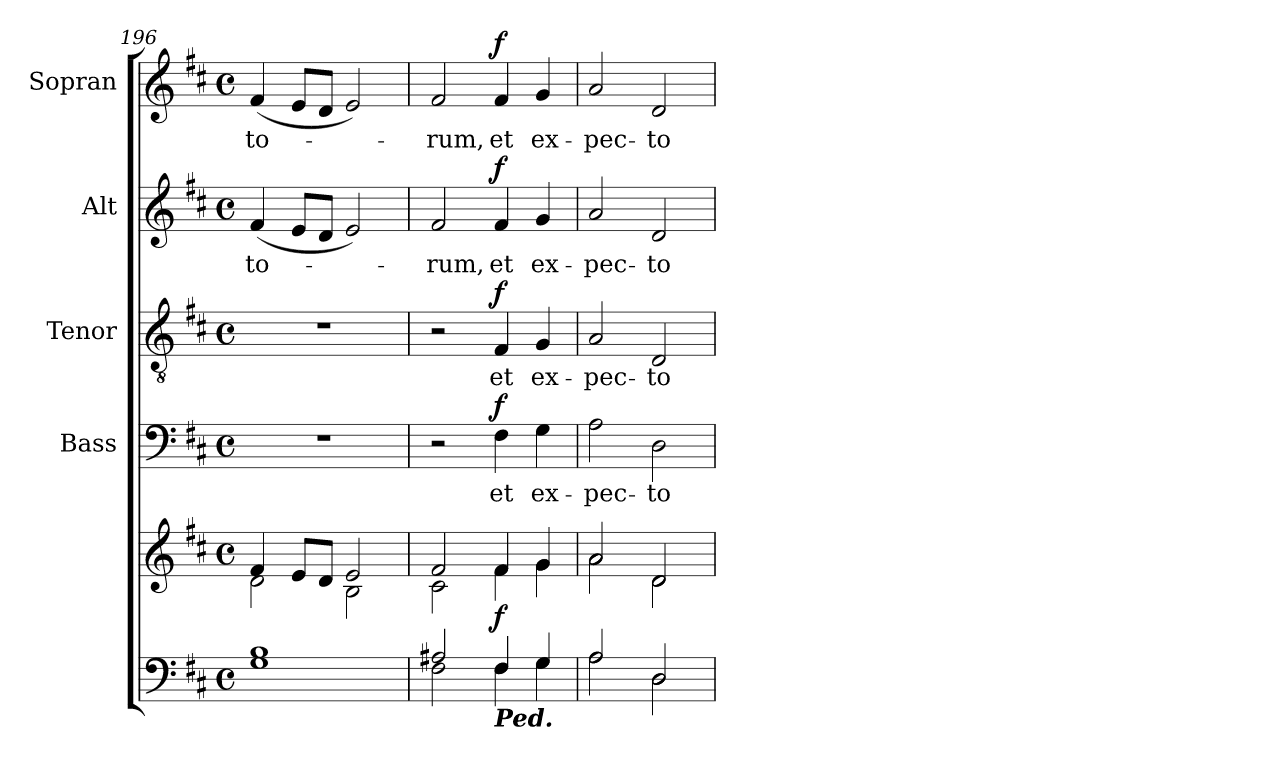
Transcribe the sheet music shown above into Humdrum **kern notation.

**kern	**kern	**dynam	**kern	**text	**dynam	**kern	**text	**dynam	**kern	**text	**dynam	**kern	**text	**dynam
*part5	*part5	*part5	*part4	*part4	*part4	*part3	*part3	*part3	*part2	*part2	*part2	*part1	*part1	*part1
*staff6	*staff5	*staff5/6	*staff4	*staff4	*staff4	*staff3	*staff3	*staff3	*staff2	*staff2	*staff2	*staff1	*staff1	*staff1
*	*	*	*I"Bass	*	*	*I"Tenor	*	*	*I"Alt	*	*	*I"Sopran	*	*
*	*	*	*I'B.	*	*	*I'T.	*	*	*I'A.	*	*	*I'S.	*	*
*clefF4	*clefG2	*	*clefF4	*	*	*clefGv2	*	*	*clefG2	*	*	*clefG2	*	*
*k[f#c#]	*k[f#c#]	*	*k[f#c#]	*	*	*k[f#c#]	*	*	*k[f#c#]	*	*	*k[f#c#]	*	*
*D:	*D:	*	*D:	*	*	*D:	*	*	*D:	*	*	*D:	*	*
*M4/4	*M4/4	*	*M4/4	*	*	*M4/4	*	*	*M4/4	*	*	*M4/4	*	*
*met(c)	*met(c)	*	*met(c)	*	*	*met(c)	*	*	*met(c)	*	*	*met(c)	*	*
=196	=196	=196	=196	=196	=196	=196	=196	=196	=196	=196	=196	=196	=196	=196
*^	*^	*	*	*	*	*	*	*	*	*	*	*	*	*
!	!	!	!	!	!	!	!	!	!	!	!	!LO:LY:b	!	!	!LO:LY:b	!
1B	1G	4f#/	2d\	.	1r	.	.	1r	.	.	(<4f#/	-to-	.	(<4f#/	-to-	.
.	.	8e/L	.	.	.	.	.	.	.	.	8e/L	.	.	8e/L	.	.
.	.	8d/J	.	.	.	.	.	.	.	.	8d/J	.	.	8d/J	.	.
.	.	2e/	2B\	.	.	.	.	.	.	.	2e/)	.	.	2e/)	.	.
=197	=197	=197	=197	=197	=197	=197	=197	=197	=197	=197	=197	=197	=197	=197	=197	=197
!	!	!	!	!	!	!	!	!	!	!	!	!LO:LY:b	!	!	!LO:LY:b	!
2A#X/	2F#\	2f#/	2c#\	.	2r	.	.	2r	.	.	2f#/	-rum,	.	2f#/	-rum,	.
!LO:TX:b:Bi:t=Ped.	!	!	!	!	!	!	!	!	!	!	!	!	!	!	!	!
!	!	!	!	!LO:DY:b	!	!LO:LY:b	!LO:DY:a	!	!LO:LY:b	!LO:DY:a	!	!LO:LY:b	!LO:DY:a	!	!LO:LY:b	!LO:DY:a
4F#/	4F#\	4f#/	4f#\	f	4F#\	et	f	4F#/	et	f	4f#/	et	f	4f#/	et	f
!	!	!	!	!	!	!LO:LY:b	!	!	!LO:LY:b	!	!	!LO:LY:b	!	!	!LO:LY:b	!
4G/	4G\	4g/	4g\	.	4G\	ex-	.	4G/	ex-	.	4g/	ex-	.	4g/	ex-	.
=198	=198	=198	=198	=198	=198	=198	=198	=198	=198	=198	=198	=198	=198	=198	=198	=198
!	!	!	!	!	!	!LO:LY:b	!	!	!LO:LY:b	!	!	!LO:LY:b	!	!	!LO:LY:b	!
2A/	2A\	2a/	2a\	.	2A\	-pec-	.	2A/	-pec-	.	2a/	-pec-	.	2a/	-pec-	.
!	!	!	!	!	!	!LO:LY:b	!	!	!LO:LY:b	!	!	!LO:LY:b	!	!	!LO:LY:b	!
2D/	2D\	2d/	2d\	.	2D\	-to	.	2D/	-to	.	2d/	-to	.	2d/	-to	.
*v	*v	*	*	*	*	*	*	*	*	*	*	*	*	*	*	*
*	*v	*v	*	*	*	*	*	*	*	*	*	*	*	*	*
=	=	=	=	=	=	=	=	=	=	=	=	=	=	=
*-	*-	*-	*-	*-	*-	*-	*-	*-	*-	*-	*-	*-	*-	*-
